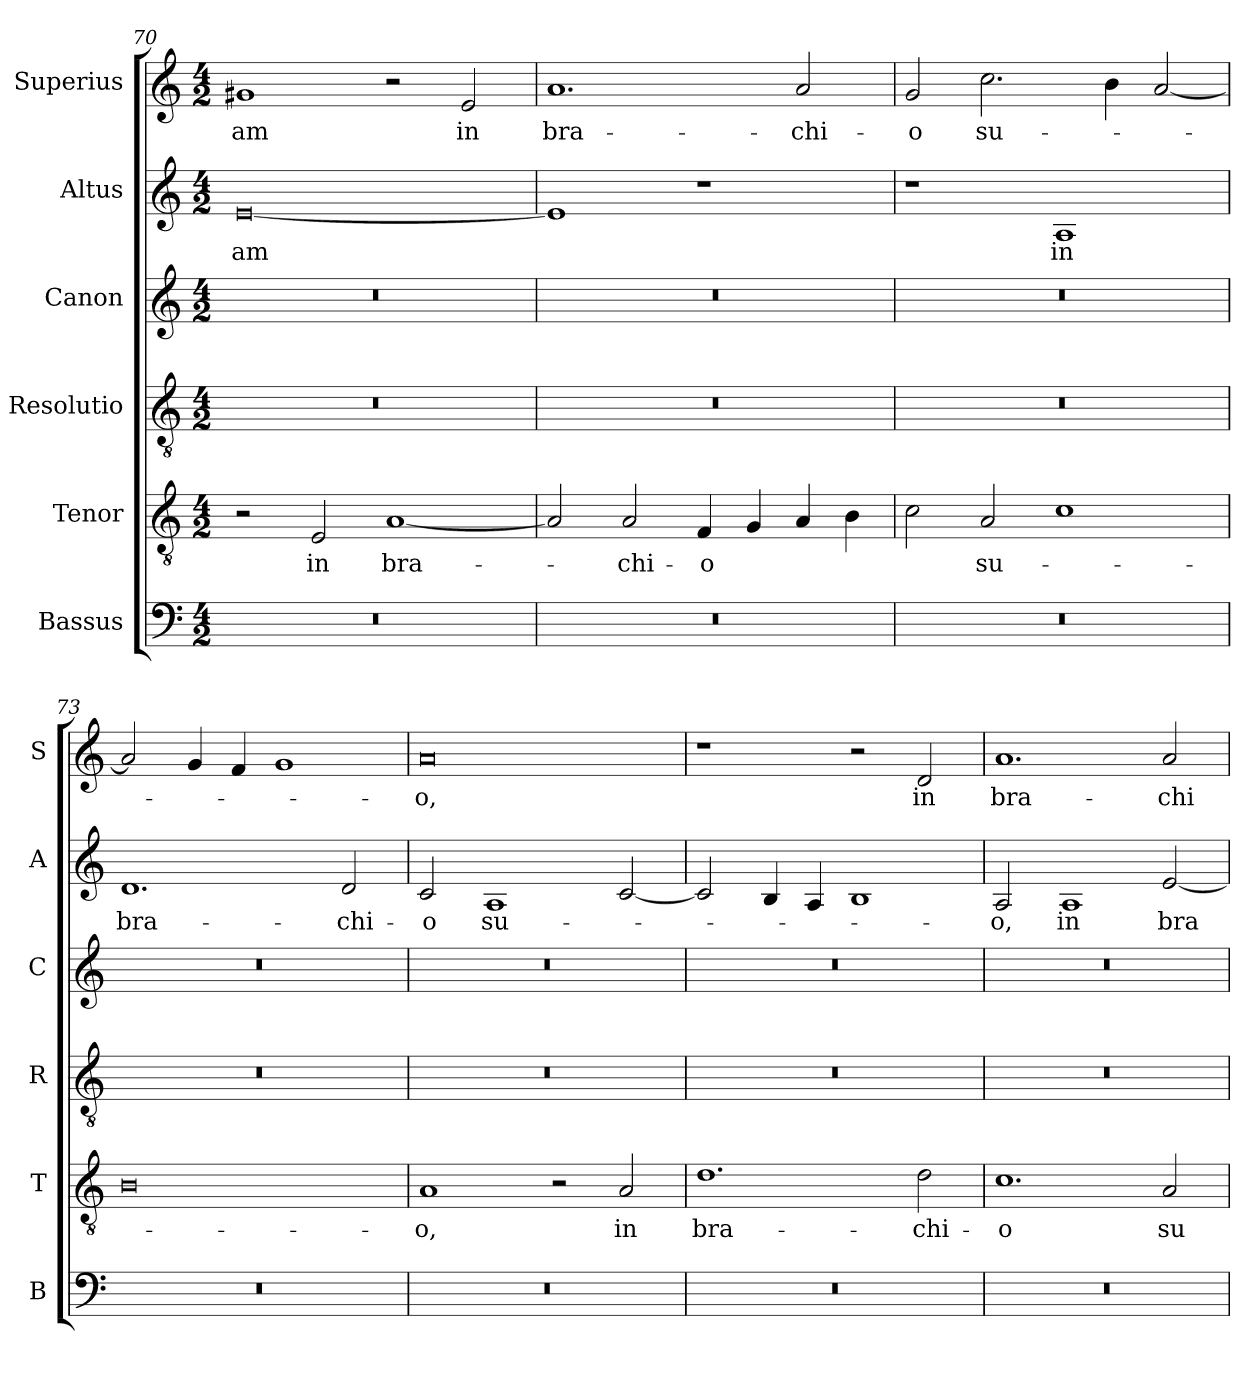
**kern	**kern	**text	**kern	**kern	**kern	**text	**kern	**text
*part6	*part5	*part5	*part4	*part3	*part2	*part2	*part1	*part1
*staff6	*staff5	*staff5	*staff4	*staff3	*staff2	*staff2	*staff1	*staff1
*I"Bassus	*I"Tenor	*	*I"Resolutio	*I"Canon	*I"Altus	*	*I"Superius	*
*I'B	*I'T	*	*I'R	*I'C	*I'A	*	*I'S	*
*clefF4	*clefGv2	*	*clefGv2	*clefG2	*clefG2	*	*clefG2	*
*k[]	*k[]	*	*k[]	*k[]	*k[]	*	*k[]	*
*C:	*C:	*	*C:	*C:	*C:	*	*C:	*
*M4/2	*M4/2	*	*M4/2	*M4/2	*M4/2	*	*M4/2	*
=70	=70	=70	=70	=70	=70	=70	=70	=70
!	!	!	!	!	!	!LO:LY:b	!	!LO:LY:b
0r	2r	.	0r	0r	[0e	-am	1g#X	-am
!	!	!LO:LY:b	!	!	!	!	!	!
.	2E/	in	.	.	.	.	.	.
!	!	!LO:LY:b	!	!	!	!	!	!
.	[1A	bra-	.	.	.	.	2r	.
!	!	!	!	!	!	!	!	!LO:LY:b
.	.	.	.	.	.	.	2e/	in
=71	=71	=71	=71	=71	=71	=71	=71	=71
!	!	!	!	!	!	!	!	!LO:LY:b
0r	2A/]	.	0r	0r	1e]	.	1.a	bra-
!	!	!LO:LY:b	!	!	!	!	!	!
.	2A/	-chi-	.	.	.	.	.	.
!	!	!LO:LY:b	!	!	!	!	!	!
.	4F/	-o	.	.	1r	.	.	.
.	4G/	.	.	.	.	.	.	.
!	!	!	!	!	!	!	!	!LO:LY:b
.	4A/	.	.	.	.	.	2a/	-chi-
.	4B\	.	.	.	.	.	.	.
!!LO:PB:g=z
=72	=72	=72	=72	=72	=72	=72	=72	=72
!	!	!	!	!	!	!	!	!LO:LY:b
0r	2c\	.	0r	0r	1r	.	2g/	-o
!	!	!LO:LY:b	!	!	!	!	!	!LO:LY:b
.	2A/	su-	.	.	.	.	2.cc\	su-
!	!	!	!	!	!	!LO:LY:b	!	!
.	1c	.	.	.	1A	in	.	.
.	.	.	.	.	.	.	4b\	.
.	.	.	.	.	.	.	[2a/	.
=73	=73	=73	=73	=73	=73	=73	=73	=73
!	!	!	!	!	!	!LO:LY:b	!	!
0r	0B	.	0r	0r	1.d	bra-	2a/]	.
.	.	.	.	.	.	.	4g/	.
.	.	.	.	.	.	.	4f/	.
.	.	.	.	.	.	.	1g	.
!	!	!	!	!	!	!LO:LY:b	!	!
.	.	.	.	.	2d/	-chi-	.	.
=74	=74	=74	=74	=74	=74	=74	=74	=74
!	!	!LO:LY:b	!	!	!	!LO:LY:b	!	!LO:LY:b
0r	1A	-o,	0r	0r	2c/	-o	0a	-o,
!	!	!	!	!	!	!LO:LY:b	!	!
.	.	.	.	.	1A	su-	.	.
.	2r	.	.	.	.	.	.	.
!	!	!LO:LY:b	!	!	!	!	!	!
.	2A/	in	.	.	[2c/	.	.	.
=75	=75	=75	=75	=75	=75	=75	=75	=75
!	!	!LO:LY:b	!	!	!	!	!	!
0r	1.d	bra-	0r	0r	2c/]	.	1r	.
.	.	.	.	.	4B/	.	.	.
.	.	.	.	.	4A/	.	.	.
.	.	.	.	.	1B	.	2r	.
!	!	!LO:LY:b	!	!	!	!	!	!LO:LY:b
.	2d\	-chi-	.	.	.	.	2d/	in
=76	=76	=76	=76	=76	=76	=76	=76	=76
!	!	!LO:LY:b	!	!	!	!LO:LY:b	!	!LO:LY:b
0r	1.c	-o	0r	0r	2A/	-o,	1.a	bra-
!	!	!	!	!	!	!LO:LY:b	!	!
.	.	.	.	.	1A	in	.	.
!	!	!LO:LY:b	!	!	!	!LO:LY:b	!	!LO:LY:b
.	2A/	su-	.	.	[2e/	bra-	2a/	-chi-
=	=	=	=	=	=	=	=	=
*-	*-	*-	*-	*-	*-	*-	*-	*-
